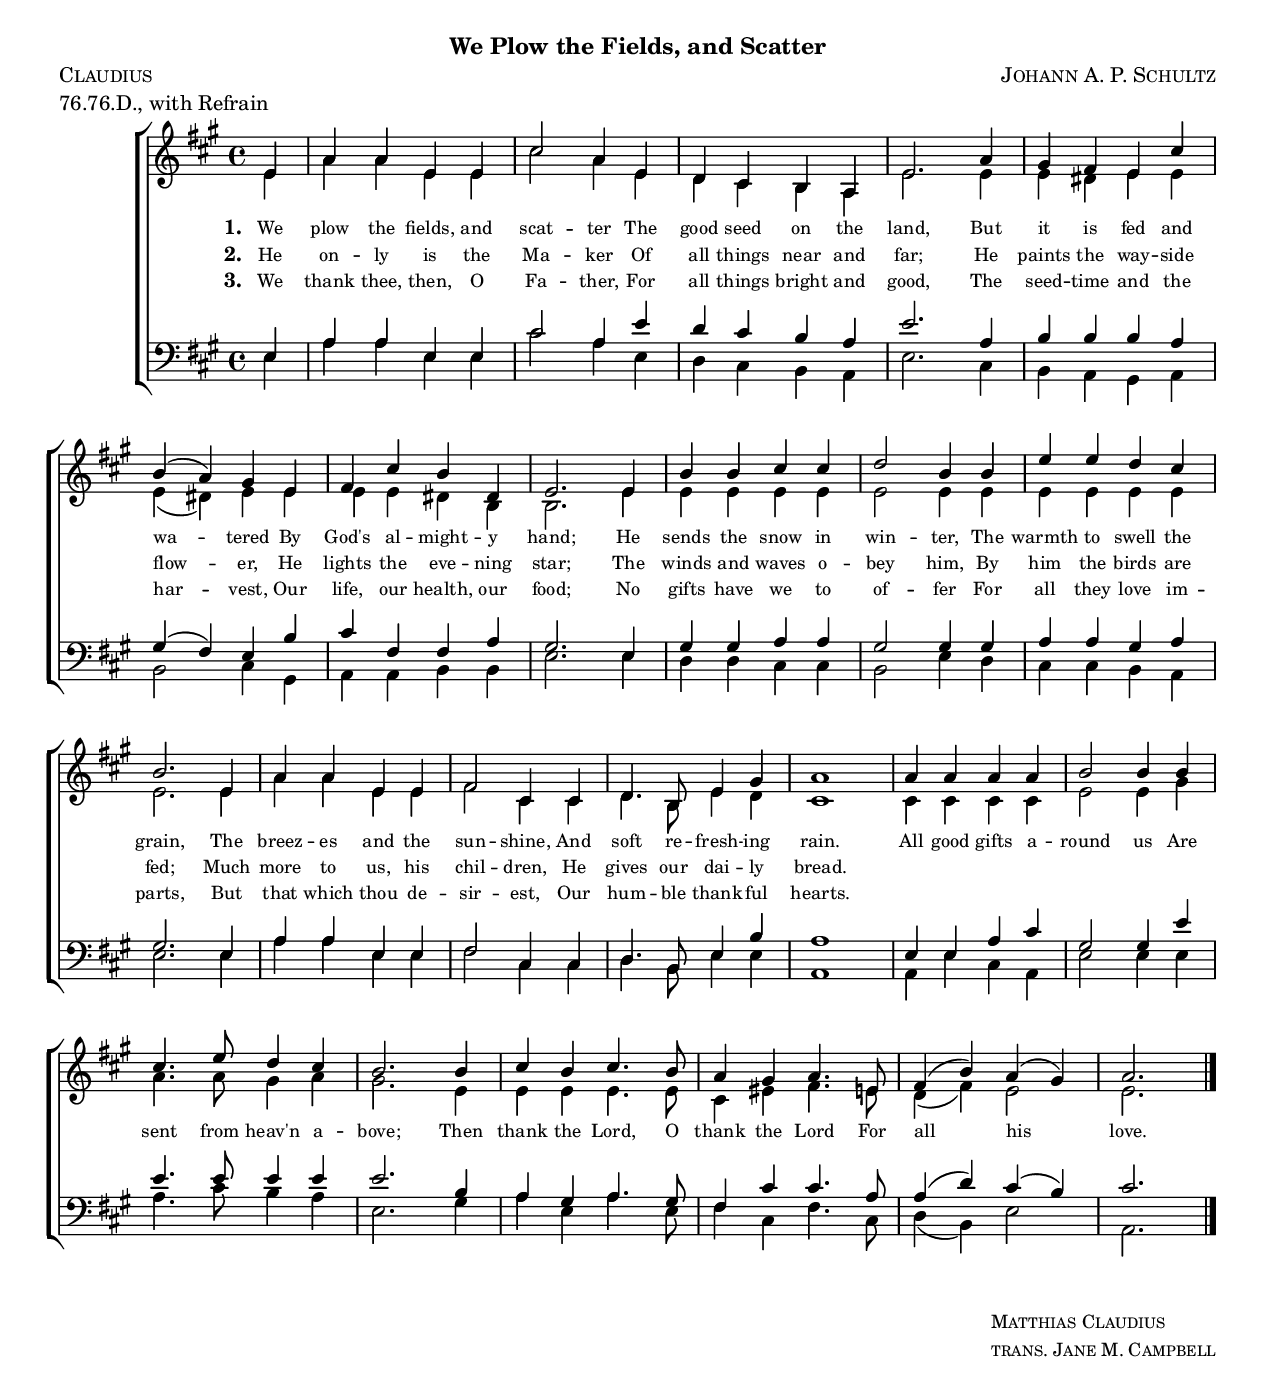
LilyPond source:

% Version 1.2
% Last edit: March 23, 2006
% The music and words produced by this source code are believed
% to be in the public domain in the United States. The source
% code itself is covered by the Creative Commons Attribution-
% NonCommercial license, 
% http://creativecommons.org/licenses/by-nc/2.5/
% Attribution: Geoff Horton

\version "2.8.0"
\include "english.ly"

#(set-default-paper-size "letter")
#(set-global-staff-size 18)

title = "We Plow the Fields, and Scatter"
composer = "Johann A. P. Schultz"
poet = "Matthias Claudius"
translator = "trans. Jane M. Campbell"
piece = "Claudius"
meter = "76.76.D., with Refrain"
arranger = ""

\paper {
  raggedbottom = ##t
  top-margin = 0.25\in
  bottom-margin = 0.25\in
  head-separation = 0.0\in
}

world = {
  \key a \major
  \time 4/4
  \partial 4*1
}

melody = \relative c' {
  \world
  e4 |
  a a e e |
  cs'2 a4 e |
  d cs b a |
  e'2. a4 |
  gs fs e cs' |
  b( a) gs e |
  fs cs' b ds, |
  e2. e4 |
  b' b cs cs |
  d2 b4 b |
  e e d cs |
  b2. e,4 |
  a a e e |
  fs2 cs4 cs |
  d4. b8 e4 gs |
  a1 |
  a4 a a a |
  b2 b4 b |
  cs4. e8 d4 cs |
  b2. b4 |
  cs4 b cs4. b8 |
  a4 gs a4. e8 |
  fs4( b) a( gs) |
  a2. \bar "|."
}


alto = \relative c' {
  \world
  e4 |
  a a e e |
  cs'2 a4 e |
  d cs b a |
  e'2. e4 |
  e ds e e |
  e( ds) e e |
  e e ds b |
  b2. e4 |
  e e e e |
  e2 e4 e |
  e e e e |
  e2. e4 |
  a a e e |
  fs2 cs4 cs |
  d4. b8 e4 d |
  cs1 |
  cs4 cs cs cs |
  e2 e4 gs |
  a4. a8 gs4 a |
  gs2. e4 |
  e e e4. e8 |
  cs4 es fs4. e8 |
  d4( fs) e2 |
  e2.
}

tenor = \relative c {
  \world
  e4 |
  a a e e |
  cs'2 a4 e' |
  d cs b a |
  e'2. a,4 |
  b b b a |
  gs( fs) e b' |
  cs fs, fs a |
  gs2. e4 |
  gs gs a a |
  gs2 gs4 gs |
  a a gs a |
  gs2. e4 |
  a a e e |
  fs2 cs4 cs |
  d4. b8 e4 b' |
  a1 |
  e4 e a cs |
  gs2 gs4 e' |
  e4. e8 e4 e |
  e2. b4 |
  a gs a4. gs8 |
  fs4 cs' cs4. a8 |
  a4( d) cs( b) |
  cs2.
}

bass = \relative c {
  \world
  e4 |
  a a e e |
  cs'2 a4 e |
  d cs b a |
  e'2. cs4 |
  b a gs a |
  b2 cs4 gs |
  a a b b |
  e2. e4 |
  d d cs cs |
  b2 e4 d |
  cs cs b a |
  e'2. e4 |
  a a e e |
  fs2 cs4 cs |
  d4. b8 e4 e |
  a,1 |
  a4 e' cs a |
  e'2 e4 e |
  a4. cs8 b4 a |
  e2. gs4 |
  a e a4. e8 |
  fs4 cs fs4. cs8 |
  d4( b) e2 |
  a,2.
}

verseOne = \lyricmode {
  \set stanza = "1. "
  We plow the fields, and scat -- ter 
  The good seed on the land,
  But it is fed and wa -- tered
  By God's al -- might -- y hand;
  He sends the snow in win -- ter, 
  The warmth to swell the grain,
  The breez -- es and the sun -- shine,
  And soft re -- fresh -- ing rain.
  All good gifts a -- round us
  Are sent from heav'n a -- bove;
  Then thank the Lord, O thank the Lord
  For all his love.
}

verseTwo = \lyricmode {
  \set stanza = "2. "
  He on -- ly is the Ma -- ker
  Of all things near and far;
  He paints the way -- side flow -- er,
  He lights the eve -- ning star;
  The winds and waves o -- bey him,
  By him the birds are fed;
  Much more to us, his chil -- dren,
  He gives our dai -- ly bread.
}

verseThree = \lyricmode {
  \set stanza = "3. "
  We thank thee, then, O Fa -- ther,
  For all things bright and good,
  The seed -- time and the har -- vest,
  Our life, our health, our food;
  No gifts have we to of -- fer
  For all they love im -- parts,
  But that which thou de -- sir -- est,
  Our hum -- ble thank -- ful hearts.
}

\markup {
  \column {
    \fill-line { \large \bold \title } % title
    \fill-line { \caps \piece               % piece
	         \caps \composer      % composer
	       }
    \fill-line { \meter          % meter
	         \arranger           % arranger
	       }
  }
}

\score {
  \context ChoirStaff <<
    \context Staff = upper <<
      \context Voice =
         sopranos { \voiceOne << \melody >> }
      \context Voice =
         altos { \voiceTwo << \alto >> }
      \context Lyrics = one \lyricsto sopranos \verseOne
      \context Lyrics = two \lyricsto sopranos \verseTwo
      \context Lyrics = three \lyricsto sopranos \verseThree
    >>
    \context Staff = lower <<
      \clef bass
      \context Voice =
        tenors { \voiceOne << \tenor >> }
      \context Voice =
        basses { \voiceTwo << \bass >> }
    >>
>>
\layout {
    \context {
      \Score
      % **** Turns off bar numbering
      \remove "Bar_number_engraver"
    }
    \context {
      \Lyrics
      % **** Prevents lyrics from running too close together
      \override LyricSpace #'minimum-distance = #0.6
      % **** Makes the text of lyrics a little smaller
      \override LyricText #'font-size = #-1
      % **** Moves lines of lyrics closer together
      \override VerticalAxisGroup #'minimum-Y-extent = #'(-1 . 1)
    }
    \context {
      \Staff
      \override NoteCollision #'merge-differently-dotted = ##t
    }
    \context {
      \Lyrics
      \override LyricText #'font-size = #-1
      \override VerticalAxisGroup #'minimum-Y-extent = #'(-1 . 1)
    }
  }
}

\markup {
  \fill-line {
    " "
    \column {
      \small \caps \poet   % poet
      \small \caps \translator   % translator
    }
  }
}



%{
  Per the _Hymnal 1940 _, 138
  Change log:
  3-23-06 Moved to 2.8, current formatting
%}


